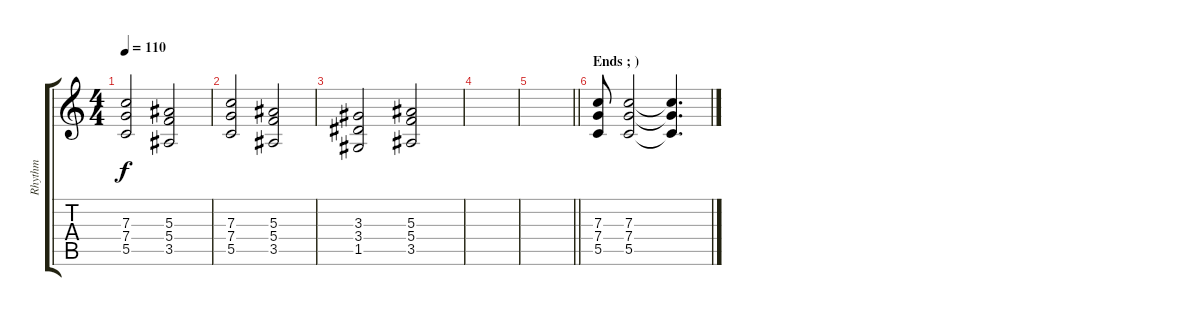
\track ("Rhythm" "Rhythm") {instrument distortionguitar}
\staff {score tabs}
\tuning (D4 A3 F3 C3 G2 C2) {hide}
\ts (4 4)
\tempo 110
\clef g2
\ks c
(7.3 7.4 5.5).2{dy f} (5.3 5.4 3.5).2 |
(7.3 7.4 5.5).2 (5.3 5.4 3.5).2 |
(3.3 3.4 1.5).2 (5.3 5.4 3.5).2 |
|
\barLineRight lightlight
|
\section ("" "Ends ; )")
(7.3 7.4 5.5).8 (7.3 7.4 5.5).2 (7.3{t} 7.4{t} 5.5{t}).4{d}
